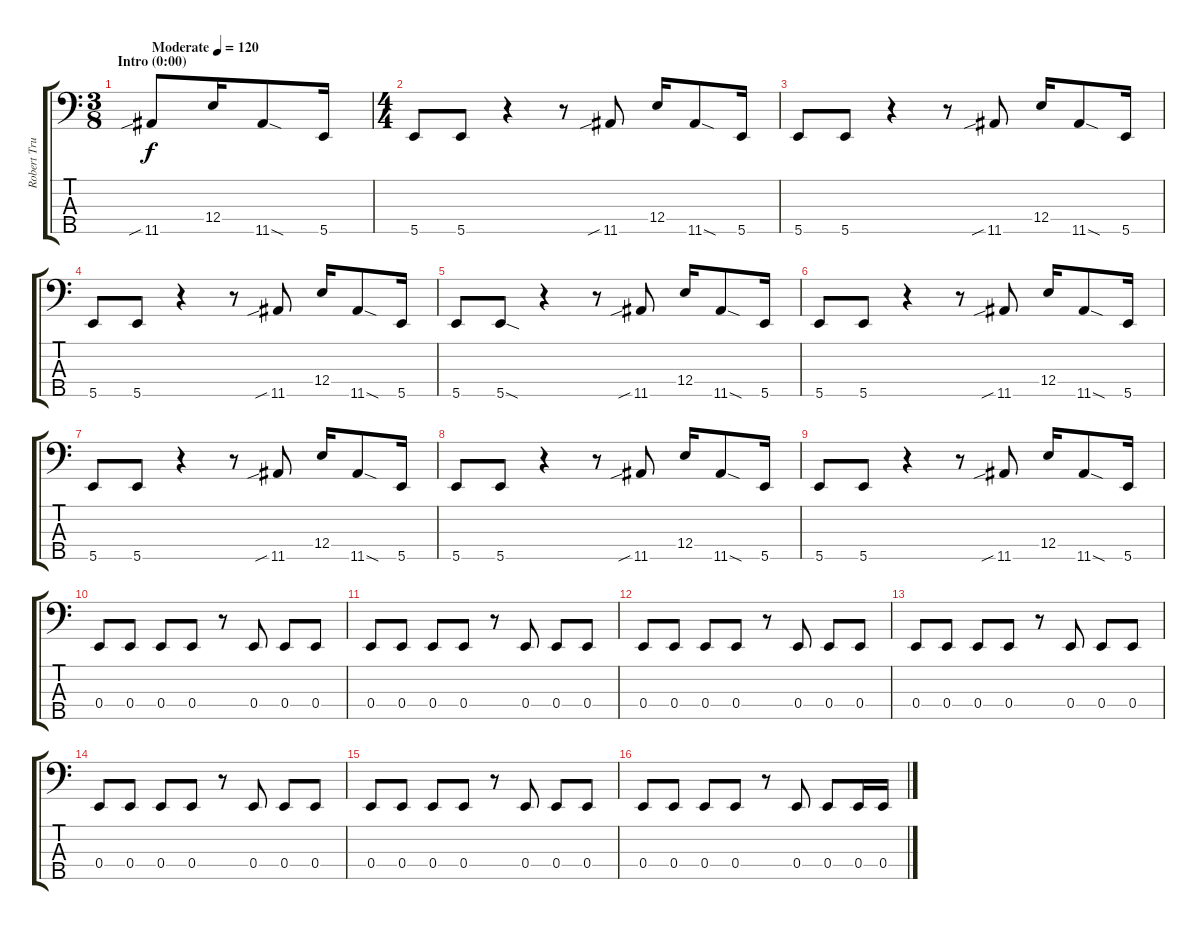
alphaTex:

\track ("Robert Trujilo" "Robert Tru") {instrument electricbassfinger}
\staff {score tabs}
\tuning (G2 D2 A1 E1 B0) {hide}
\ts (3 8)
\section ("" "Intro (0:00)")
\tempo (120 "Moderate")
\clef f4
\ks c
11.5{sib}.8{dy f instrument electricbassfinger} 12.4.16 11.5{sod}.8 5.5.16 |
\ts (4 4)
5.5.8 5.5.8 r.4 r.8 11.5{sib}.8 12.4.16 11.5{sod}.8 5.5.16 |
5.5.8 5.5.8 r.4 r.8 11.5{sib}.8 12.4.16 11.5{sod}.8 5.5.16 |
5.5.8 5.5.8 r.4 r.8 11.5{sib}.8 12.4.16 11.5{sod}.8 5.5.16 |
5.5.8 5.5{sod}.8 r.4 r.8 11.5{sib}.8 12.4.16 11.5{sod}.8 5.5.16 |
5.5.8 5.5.8 r.4 r.8 11.5{sib}.8 12.4.16 11.5{sod}.8 5.5.16 |
5.5.8 5.5.8 r.4 r.8 11.5{sib}.8 12.4.16 11.5{sod}.8 5.5.16 |
5.5.8 5.5.8 r.4 r.8 11.5{sib}.8 12.4.16 11.5{sod}.8 5.5.16 |
5.5.8 5.5.8 r.4 r.8 11.5{sib}.8 12.4.16 11.5{sod}.8 5.5.16 |
0.4.8 0.4.8 0.4.8 0.4.8 r.8 0.4.8 0.4.8 0.4.8 |
0.4.8 0.4.8 0.4.8 0.4.8 r.8 0.4.8 0.4.8 0.4.8 |
0.4.8 0.4.8 0.4.8 0.4.8 r.8 0.4.8 0.4.8 0.4.8 |
0.4.8 0.4.8 0.4.8 0.4.8 r.8 0.4.8 0.4.8 0.4.8 |
0.4.8 0.4.8 0.4.8 0.4.8 r.8 0.4.8 0.4.8 0.4.8 |
0.4.8 0.4.8 0.4.8 0.4.8 r.8 0.4.8 0.4.8 0.4.8 |
0.4.8 0.4.8 0.4.8 0.4.8 r.8 0.4.8 0.4.8 0.4.16 0.4.16
